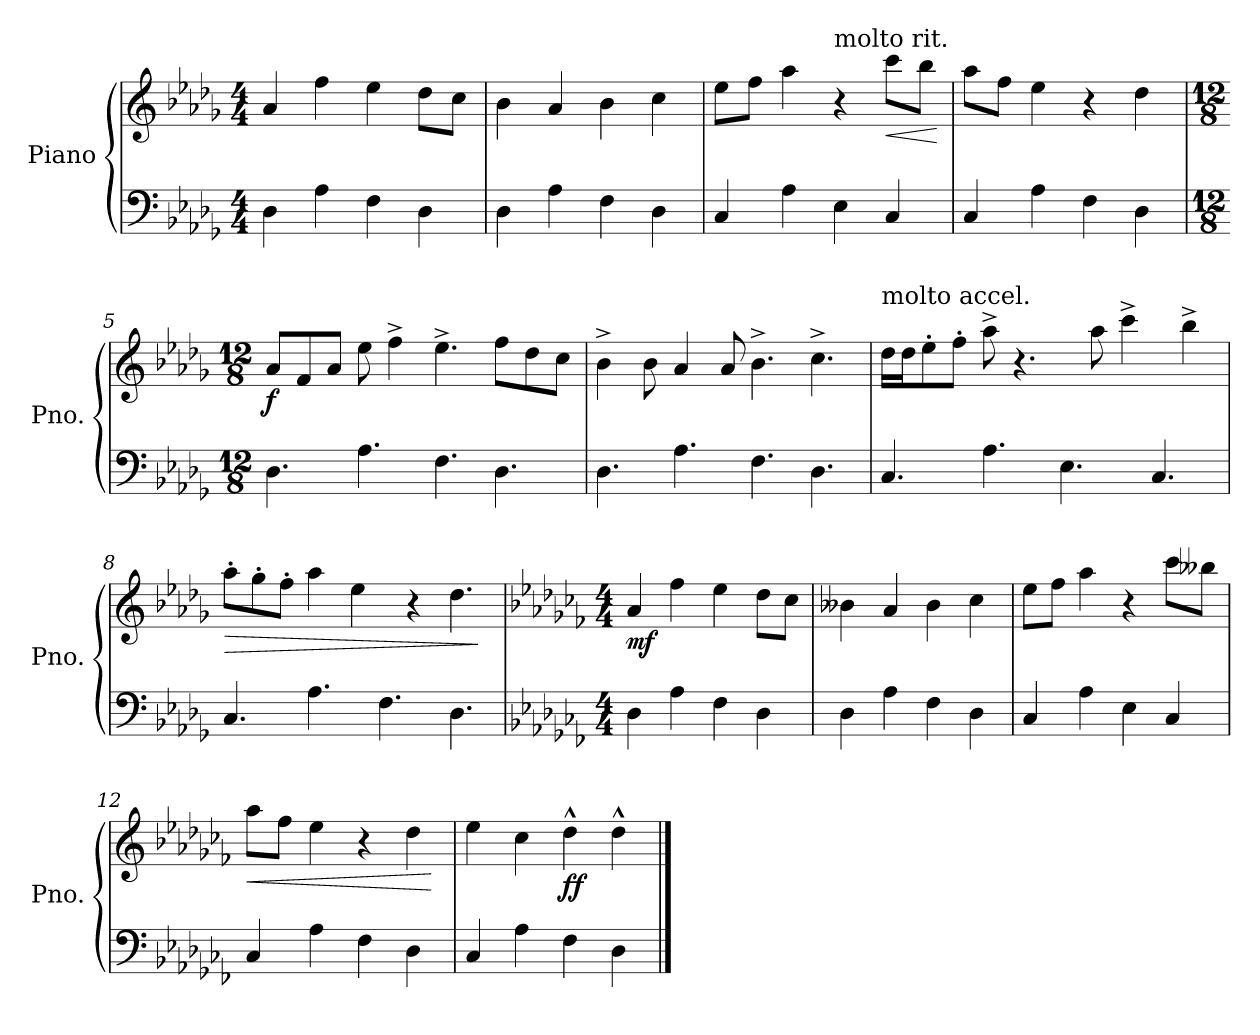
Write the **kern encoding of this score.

**kern	**kern	**dynam
*part1	*part1	*part1
*staff2	*staff1	*staff1/2
*I"Piano	*	*
*I'Pno.	*	*
*clefF4	*clefG2	*
*k[b-e-a-d-g-]	*k[b-e-a-d-g-]	*
*M4/4	*M4/4	*
*MM116	*MM116	*
=1	=1	=1
!	!	!LO:DY:b=2
!	!	!LO:DY:n=1:b
4D-\	4a-/	mp mf
4A-\	4ff\	.
4F\	4ee-\	.
4D-\	8dd-\L	.
.	8cc\J	.
=2	=2	=2
4D-\	4b-\	.
4A-\	4a-/	.
4F\	4b-\	.
4D-\	4cc\	.
=3	=3	=3
4C/	8ee-\L	.
.	8ff\J	.
4A-\	4aa-\	.
!	!LO:TX:a:t=molto rit.	!
4E-\	4r	.
!	!	!LO:HP:b
4C/	8ccc\L	<
.	8bb-\J	.
.	.	[
=4	=4	=4
4C/	8aa-\L	.
.	8ff\J	.
4A-\	4ee-\	.
4F\	4r	.
4D-\	4dd-\	.
=5	=5	=5
*M12/8	*M12/8	*
*	*MM108	*
!	!	!LO:DY:b
4.D-\	8a-/L	f
.	8f/	.
.	8a-/J	.
4.A-\	8ee-\	.
.	4ff^\	.
4.F\	4.ee-^\	.
4.D-\	8ff\L	.
.	8dd-\	.
.	8cc\J	.
=6	=6	=6
4.D-\	4b-^\	.
.	8b-\	.
4.A-\	4a-/	.
.	8a-/	.
4.F\	4.b-^\	.
4.D-\	4.cc^\	.
!!LO:LB:g=z
=7	=7	=7
!	!LO:TX:a:t=molto accel.	!
4.C/	16dd-\LL	.
.	16dd-\J	.
.	8ee-'\	.
.	8ff'\J	.
4.A-\	8aa-^\	.
.	4.r	.
4.E-\	.	.
.	8aa-\	.
.	4ccc^\	.
4.C/	.	.
.	4bb-^\	.
=8	=8	=8
!	!	!LO:HP:b
4.C/	8aa-'\L	>
.	8gg-'\	.
.	8ff'\J	.
4.A-\	4aa-\	.
.	4ee-\	.
4.F\	.	.
.	4r	.
4.D-\	4.dd-\	.
.	.	]
=9	=9	=9
*k[b-e-a-d-g-c-f-]	*k[b-e-a-d-g-c-f-]	*
*M4/4	*M4/4	*
*	*MM116	*
!	!	!LO:DY:b
4D-\	4a-/	mf
4A-\	4ff-\	.
4F-\	4ee-\	.
4D-\	8dd-\L	.
.	8cc-\J	.
=10	=10	=10
4D-\	4b--X\	.
4A-\	4a-/	.
4F-\	4b--\	.
4D-\	4cc-\	.
=11	=11	=11
4C-/	8ee-\L	.
.	8ff-\J	.
4A-\	4aa-\	.
4E-\	4r	.
4C-/	8ccc-\L	.
.	8bb--X\J	.
!!LO:LB:g=z
=12	=12	=12
!	!	!LO:HP:b
4C-/	8aa-\L	<
.	8ff-\J	.
4A-\	4ee-\	.
4F-\	4r	.
4D-\	4dd-\	.
.	.	[
=13	=13	=13
4C-/	4ee-\	.
4A-\	4cc-\	.
!	!	!LO:DY:b
4F-\	4dd-^^\	ff
4D-\	4dd-^^\	.
==	==	==
*-	*-	*-
